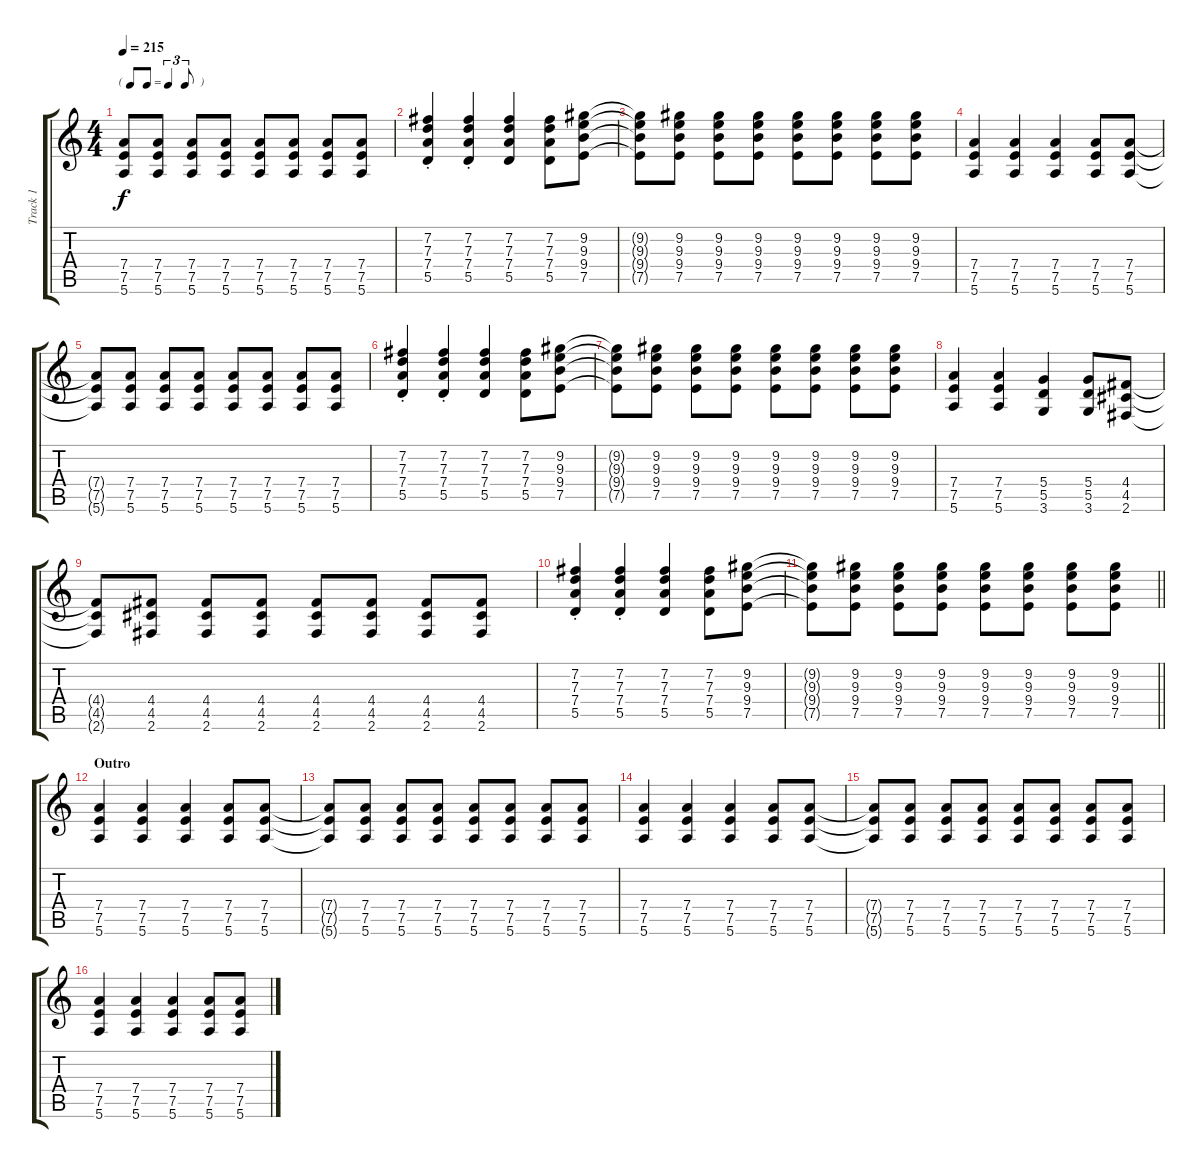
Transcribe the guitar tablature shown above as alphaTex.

\track ("Track 1" "Track 1") {instrument distortionguitar}
\staff {score tabs}
\tuning (E4 B3 G3 D3 A2 E2) {hide}
\ts (4 4)
\tf triplet8th
\tempo 215
\clef g2
\ks c
(7.4{t} 7.5{t} 5.6{t}).8{dy f} (7.4 7.5 5.6).8 (7.4 7.5 5.6).8 (7.4 7.5 5.6).8 (7.4 7.5 5.6).8 (7.4 7.5 5.6).8 (7.4 7.5 5.6).8 (7.4 7.5 5.6).8 |
(7.2{st} 7.3{st} 7.4{st} 5.5{st}).4 (7.2{st} 7.3{st} 7.4{st} 5.5{st}).4 (7.2 7.3 7.4 5.5).4 (7.2 7.3 7.4 5.5).8 (9.2 9.3 9.4 7.5).8 |
(9.2{t} 9.3{t} 9.4{t} 7.5{t}).8 (9.2 9.3 9.4 7.5).8 (9.2 9.3 9.4 7.5).8 (9.2 9.3 9.4 7.5).8 (9.2 9.3 9.4 7.5).8 (9.2 9.3 9.4 7.5).8 (9.2 9.3 9.4 7.5).8 (9.2 9.3 9.4 7.5).8 |
(7.4 7.5 5.6).4 (7.4 7.5 5.6).4 (7.4 7.5 5.6).4 (7.4 7.5 5.6).8 (7.4 7.5 5.6).8 |
(7.4{t} 7.5{t} 5.6{t}).8 (7.4 7.5 5.6).8 (7.4 7.5 5.6).8 (7.4 7.5 5.6).8 (7.4 7.5 5.6).8 (7.4 7.5 5.6).8 (7.4 7.5 5.6).8 (7.4 7.5 5.6).8 |
(7.2{st} 7.3{st} 7.4{st} 5.5{st}).4 (7.2{st} 7.3{st} 7.4{st} 5.5{st}).4 (7.2 7.3 7.4 5.5).4 (7.2 7.3 7.4 5.5).8 (9.2 9.3 9.4 7.5).8 |
(9.2{t} 9.3{t} 9.4{t} 7.5{t}).8 (9.2 9.3 9.4 7.5).8 (9.2 9.3 9.4 7.5).8 (9.2 9.3 9.4 7.5).8 (9.2 9.3 9.4 7.5).8 (9.2 9.3 9.4 7.5).8 (9.2 9.3 9.4 7.5).8 (9.2 9.3 9.4 7.5).8 |
(7.4 7.5 5.6).4 (7.4 7.5 5.6).4 (5.4 5.5 3.6).4 (5.4 5.5 3.6).8 (4.4 4.5 2.6).8 |
(4.4{t} 4.5{t} 2.6{t}).8 (4.4 4.5 2.6).8 (4.4 4.5 2.6).8 (4.4 4.5 2.6).8 (4.4 4.5 2.6).8 (4.4 4.5 2.6).8 (4.4 4.5 2.6).8 (4.4 4.5 2.6).8 |
(7.2{st} 7.3{st} 7.4{st} 5.5{st}).4 (7.2{st} 7.3{st} 7.4{st} 5.5{st}).4 (7.2 7.3 7.4 5.5).4 (7.2 7.3 7.4 5.5).8 (9.2 9.3 9.4 7.5).8 |
\barLineRight lightlight
(9.2{t} 9.3{t} 9.4{t} 7.5{t}).8 (9.2 9.3 9.4 7.5).8 (9.2 9.3 9.4 7.5).8 (9.2 9.3 9.4 7.5).8 (9.2 9.3 9.4 7.5).8 (9.2 9.3 9.4 7.5).8 (9.2 9.3 9.4 7.5).8 (9.2 9.3 9.4 7.5).8 |
\section ("" "Outro")
(7.4 7.5 5.6).4 (7.4 7.5 5.6).4 (7.4 7.5 5.6).4 (7.4 7.5 5.6).8 (7.4 7.5 5.6).8 |
(7.4{t} 7.5{t} 5.6{t}).8 (7.4 7.5 5.6).8 (7.4 7.5 5.6).8 (7.4 7.5 5.6).8 (7.4 7.5 5.6).8 (7.4 7.5 5.6).8 (7.4 7.5 5.6).8 (7.4 7.5 5.6).8 |
(7.4 7.5 5.6).4 (7.4 7.5 5.6).4 (7.4 7.5 5.6).4 (7.4 7.5 5.6).8 (7.4 7.5 5.6).8 |
(7.4{t} 7.5{t} 5.6{t}).8 (7.4 7.5 5.6).8 (7.4 7.5 5.6).8 (7.4 7.5 5.6).8 (7.4 7.5 5.6).8 (7.4 7.5 5.6).8 (7.4 7.5 5.6).8 (7.4 7.5 5.6).8 |
(7.4 7.5 5.6).4 (7.4 7.5 5.6).4 (7.4 7.5 5.6).4 (7.4 7.5 5.6).8 (7.4 7.5 5.6).8
